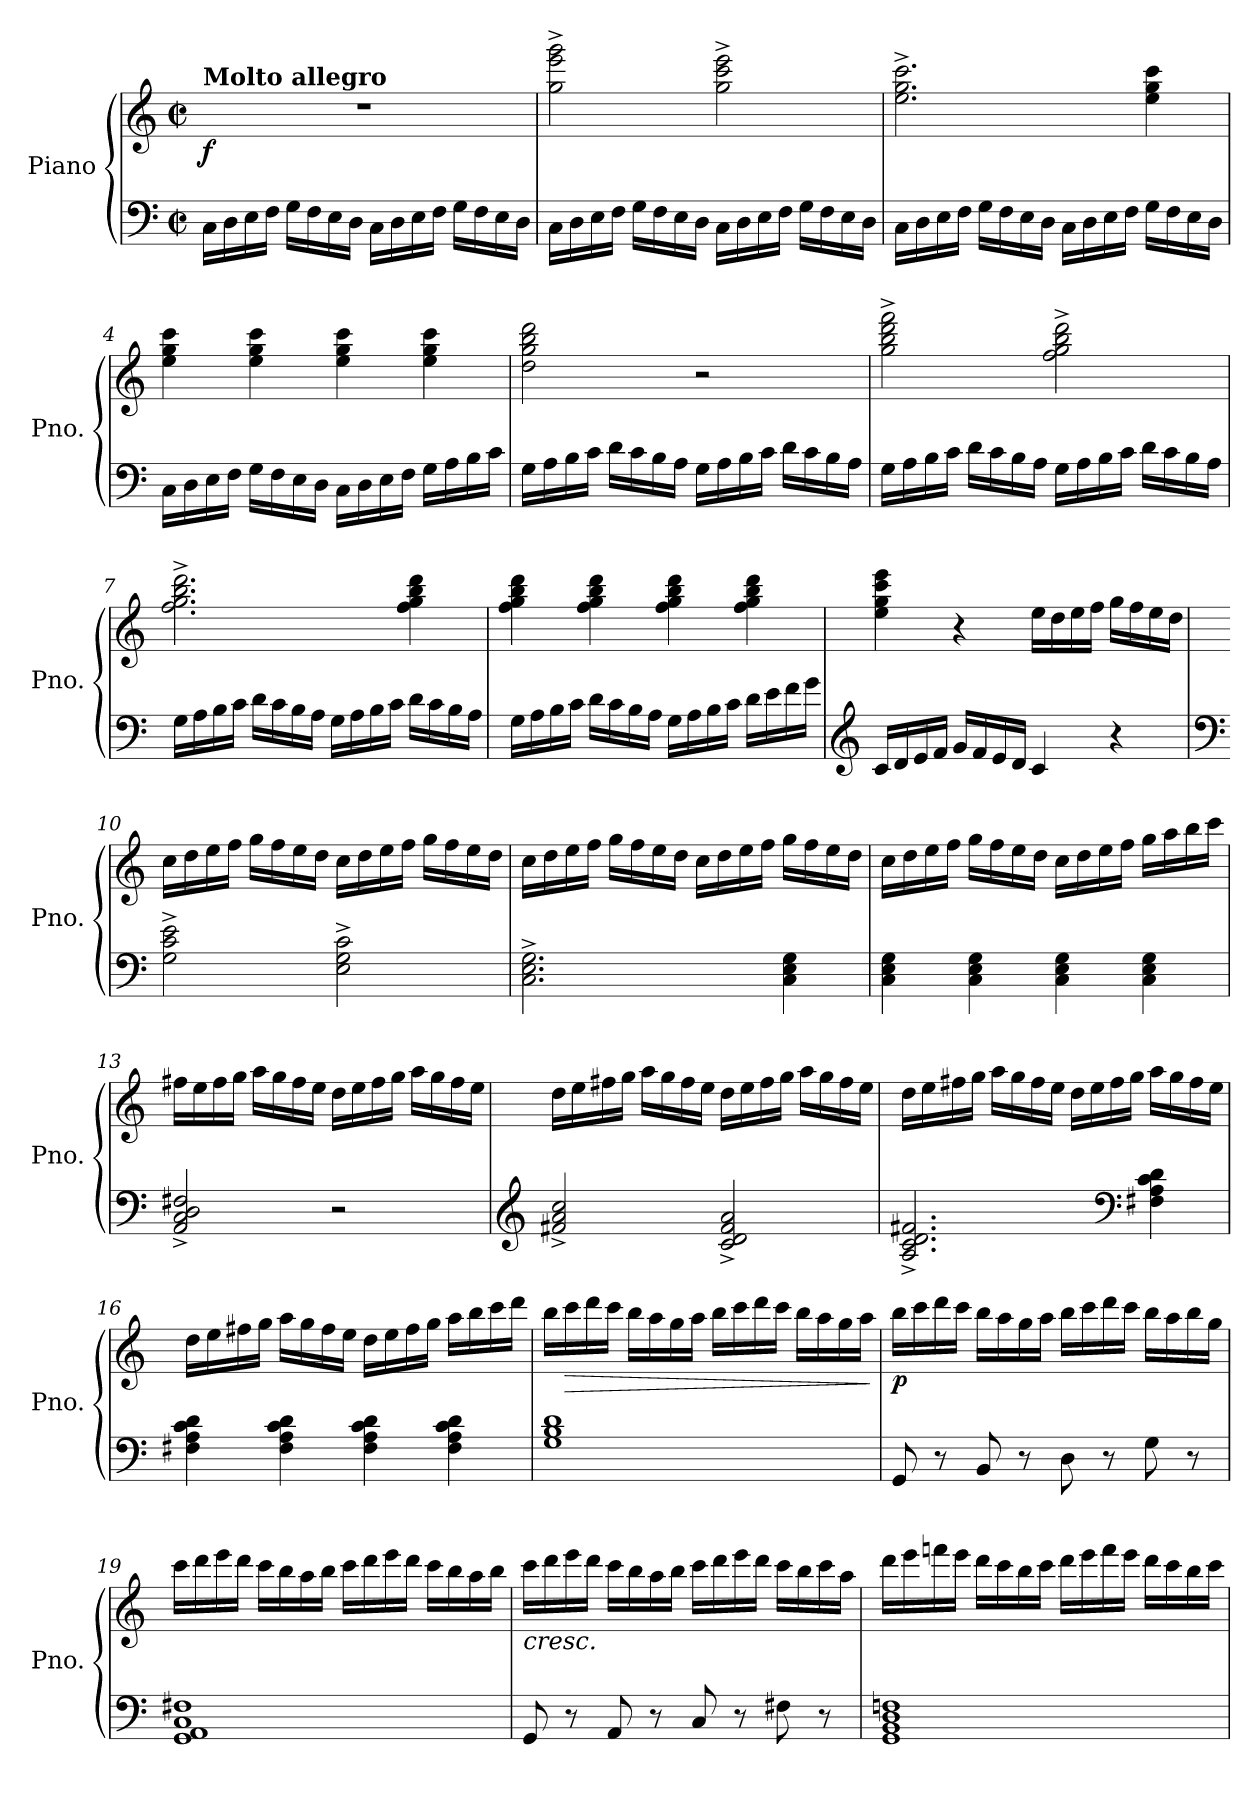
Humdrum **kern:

**kern	**kern	**dynam
*part1	*part1	*part1
*staff2	*staff1	*staff1/2
*I"Piano	*	*
*I'Pno.	*	*
*clefF4	*clefG2	*
*k[]	*k[]	*
*M2/2	*M2/2	*
*met(c|)	*met(c|)	*
*MM184	*MM184	*
=1	=1	=1
!	!LO:TX:a:B:t=Molto allegro	!
!	!	!LO:DY:b
16C\LL	1r	f
16D\	.	.
16E\	.	.
16F\JJ	.	.
16G\LL	.	.
16F\	.	.
16E\	.	.
16D\JJ	.	.
16C\LL	.	.
16D\	.	.
16E\	.	.
16F\JJ	.	.
16G\LL	.	.
16F\	.	.
16E\	.	.
16D\JJ	.	.
=2	=2	=2
16C\LL	2gg\^ 2eee\^ 2ggg\^	.
16D\	.	.
16E\	.	.
16F\JJ	.	.
16G\LL	.	.
16F\	.	.
16E\	.	.
16D\JJ	.	.
16C\LL	2gg\^ 2ccc\^ 2eee\^	.
16D\	.	.
16E\	.	.
16F\JJ	.	.
16G\LL	.	.
16F\	.	.
16E\	.	.
16D\JJ	.	.
=3	=3	=3
16C\LL	2.ee\^ 2.gg\^ 2.ccc\^	.
16D\	.	.
16E\	.	.
16F\JJ	.	.
16G\LL	.	.
16F\	.	.
16E\	.	.
16D\JJ	.	.
16C\LL	.	.
16D\	.	.
16E\	.	.
16F\JJ	.	.
16G\LL	4ee\ 4gg\ 4ccc\	.
16F\	.	.
16E\	.	.
16D\JJ	.	.
=4	=4	=4
16C\LL	4ee\ 4gg\ 4ccc\	.
16D\	.	.
16E\	.	.
16F\JJ	.	.
16G\LL	4ee\ 4gg\ 4ccc\	.
16F\	.	.
16E\	.	.
16D\JJ	.	.
16C\LL	4ee\ 4gg\ 4ccc\	.
16D\	.	.
16E\	.	.
16F\JJ	.	.
16G\LL	4ee\ 4gg\ 4ccc\	.
16A\	.	.
16B\	.	.
16c\JJ	.	.
=5	=5	=5
16G\LL	2dd\ 2gg\ 2bb\ 2ddd\	.
16A\	.	.
16B\	.	.
16c\JJ	.	.
16d\LL	.	.
16c\	.	.
16B\	.	.
16A\JJ	.	.
16G\LL	2r	.
16A\	.	.
16B\	.	.
16c\JJ	.	.
16d\LL	.	.
16c\	.	.
16B\	.	.
16A\JJ	.	.
=6	=6	=6
16G\LL	2gg\^ 2bb\^ 2ddd\^ 2fff\^	.
16A\	.	.
16B\	.	.
16c\JJ	.	.
16d\LL	.	.
16c\	.	.
16B\	.	.
16A\JJ	.	.
16G\LL	2ff\^ 2gg\^ 2bb\^ 2ddd\^	.
16A\	.	.
16B\	.	.
16c\JJ	.	.
16d\LL	.	.
16c\	.	.
16B\	.	.
16A\JJ	.	.
=7	=7	=7
16G\LL	2.ff\^ 2.gg\^ 2.bb\^ 2.ddd\^	.
16A\	.	.
16B\	.	.
16c\JJ	.	.
16d\LL	.	.
16c\	.	.
16B\	.	.
16A\JJ	.	.
16G\LL	.	.
16A\	.	.
16B\	.	.
16c\JJ	.	.
16d\LL	4ff\ 4gg\ 4bb\ 4ddd\	.
16c\	.	.
16B\	.	.
16A\JJ	.	.
=8	=8	=8
16G\LL	4ff\ 4gg\ 4bb\ 4ddd\	.
16A\	.	.
16B\	.	.
16c\JJ	.	.
16d\LL	4ff\ 4gg\ 4bb\ 4ddd\	.
16c\	.	.
16B\	.	.
16A\JJ	.	.
16G\LL	4ff\ 4gg\ 4bb\ 4ddd\	.
16A\	.	.
16B\	.	.
16c\JJ	.	.
16d\LL	4ff\ 4gg\ 4bb\ 4ddd\	.
16e\	.	.
16f\	.	.
16g\JJ	.	.
=9	=9	=9
*clefG2	*	*
16c/LL	4ee\ 4gg\ 4ccc\ 4eee\	.
16d/	.	.
16e/	.	.
16f/JJ	.	.
16g/LL	4r	.
16f/	.	.
16e/	.	.
16d/JJ	.	.
4c/	16ee\LL	.
.	16dd\	.
.	16ee\	.
.	16ff\JJ	.
4r	16gg\LL	.
.	16ff\	.
.	16ee\	.
.	16dd\JJ	.
=10	=10	=10
*clefF4	*	*
2G\^ 2c\^ 2e\^	16cc\LL	.
.	16dd\	.
.	16ee\	.
.	16ff\JJ	.
.	16gg\LL	.
.	16ff\	.
.	16ee\	.
.	16dd\JJ	.
2E\^ 2G\^ 2c\^	16cc\LL	.
.	16dd\	.
.	16ee\	.
.	16ff\JJ	.
.	16gg\LL	.
.	16ff\	.
.	16ee\	.
.	16dd\JJ	.
=11	=11	=11
2.C\^ 2.E\^ 2.G\^	16cc\LL	.
.	16dd\	.
.	16ee\	.
.	16ff\JJ	.
.	16gg\LL	.
.	16ff\	.
.	16ee\	.
.	16dd\JJ	.
.	16cc\LL	.
.	16dd\	.
.	16ee\	.
.	16ff\JJ	.
4C\ 4E\ 4G\	16gg\LL	.
.	16ff\	.
.	16ee\	.
.	16dd\JJ	.
=12	=12	=12
4C\ 4E\ 4G\	16cc\LL	.
.	16dd\	.
.	16ee\	.
.	16ff\JJ	.
4C\ 4E\ 4G\	16gg\LL	.
.	16ff\	.
.	16ee\	.
.	16dd\JJ	.
4C\ 4E\ 4G\	16cc\LL	.
.	16dd\	.
.	16ee\	.
.	16ff\JJ	.
4C\ 4E\ 4G\	16gg\LL	.
.	16aa\	.
.	16bb\	.
.	16ccc\JJ	.
=13	=13	=13
2AA/^ 2C/^ 2D/^ 2F#X/^	16ff#X\LL	.
.	16ee\	.
.	16ff#\	.
.	16gg\JJ	.
.	16aa\LL	.
.	16gg\	.
.	16ff#\	.
.	16ee\JJ	.
2r	16dd\LL	.
.	16ee\	.
.	16ff#\	.
.	16gg\JJ	.
.	16aa\LL	.
.	16gg\	.
.	16ff#\	.
.	16ee\JJ	.
=14	=14	=14
*clefG2	*	*
2f#X/^ 2a/^ 2cc/^	16dd\LL	.
.	16ee\	.
.	16ff#X\	.
.	16gg\JJ	.
.	16aa\LL	.
.	16gg\	.
.	16ff#\	.
.	16ee\JJ	.
2c/^ 2d/^ 2f#/^ 2a/^	16dd\LL	.
.	16ee\	.
.	16ff#\	.
.	16gg\JJ	.
.	16aa\LL	.
.	16gg\	.
.	16ff#\	.
.	16ee\JJ	.
=15	=15	=15
2.A/^ 2.c/^ 2.d/^ 2.f#X/^	16dd\LL	.
.	16ee\	.
.	16ff#X\	.
.	16gg\JJ	.
.	16aa\LL	.
.	16gg\	.
.	16ff#\	.
.	16ee\JJ	.
.	16dd\LL	.
.	16ee\	.
.	16ff#\	.
.	16gg\JJ	.
*clefF4	*	*
4F#X\ 4A\ 4c\ 4d\	16aa\LL	.
.	16gg\	.
.	16ff#\	.
.	16ee\JJ	.
=16	=16	=16
4F#X\ 4A\ 4c\ 4d\	16dd\LL	.
.	16ee\	.
.	16ff#X\	.
.	16gg\JJ	.
4F#\ 4A\ 4c\ 4d\	16aa\LL	.
.	16gg\	.
.	16ff#\	.
.	16ee\JJ	.
4F#\ 4A\ 4c\ 4d\	16dd\LL	.
.	16ee\	.
.	16ff#\	.
.	16gg\JJ	.
4F#\ 4A\ 4c\ 4d\	16aa\LL	.
.	16bb\	.
.	16ccc\	.
.	16ddd\JJ	.
=17	=17	=17
1G 1B 1d	16bb\LL	.
!	!	!LO:HP:b
.	16ccc\	>
.	16ddd\	.
.	16ccc\JJ	.
.	16bb\LL	.
.	16aa\	.
.	16gg\	.
.	16aa\JJ	.
.	16bb\LL	.
.	16ccc\	.
.	16ddd\	.
.	16ccc\JJ	.
.	16bb\LL	.
.	16aa\	.
.	16gg\	.
.	16aa\JJ	.
.	.	]
=18	=18	=18
!	!	!LO:DY:b
8GG/	16bb\LL	p
.	16ccc\	.
8r	16ddd\	.
.	16ccc\JJ	.
8BB/	16bb\LL	.
.	16aa\	.
8r	16gg\	.
.	16aa\JJ	.
8D\	16bb\LL	.
.	16ccc\	.
8r	16ddd\	.
.	16ccc\JJ	.
8G\	16bb\LL	.
.	16aa\	.
8r	16bb\	.
.	16gg\JJ	.
=19	=19	=19
1GG 1AA 1C 1F#X	16ccc\LL	.
.	16ddd\	.
.	16eee\	.
.	16ddd\JJ	.
.	16ccc\LL	.
.	16bb\	.
.	16aa\	.
.	16bb\JJ	.
.	16ccc\LL	.
.	16ddd\	.
.	16eee\	.
.	16ddd\JJ	.
.	16ccc\LL	.
.	16bb\	.
.	16aa\	.
.	16bb\JJ	.
=20	=20	=20
!	!LO:TX:b:i:t=cresc.	!
8GG/	16ccc\LL	.
.	16ddd\	.
8r	16eee\	.
.	16ddd\JJ	.
8AA/	16ccc\LL	.
.	16bb\	.
8r	16aa\	.
.	16bb\JJ	.
8C/	16ccc\LL	.
.	16ddd\	.
8r	16eee\	.
.	16ddd\JJ	.
8F#X\	16ccc\LL	.
.	16bb\	.
8r	16ccc\	.
.	16aa\JJ	.
=21	=21	=21
1GG 1BB 1D 1Fn	16ddd\LL	.
.	16eee\	.
.	16fffn\	.
.	16eee\JJ	.
.	16ddd\LL	.
.	16ccc\	.
.	16bb\	.
.	16ccc\JJ	.
.	16ddd\LL	.
.	16eee\	.
.	16fff\	.
.	16eee\JJ	.
.	16ddd\LL	.
.	16ccc\	.
.	16bb\	.
.	16ccc\JJ	.
=	=	=
*-	*-	*-
